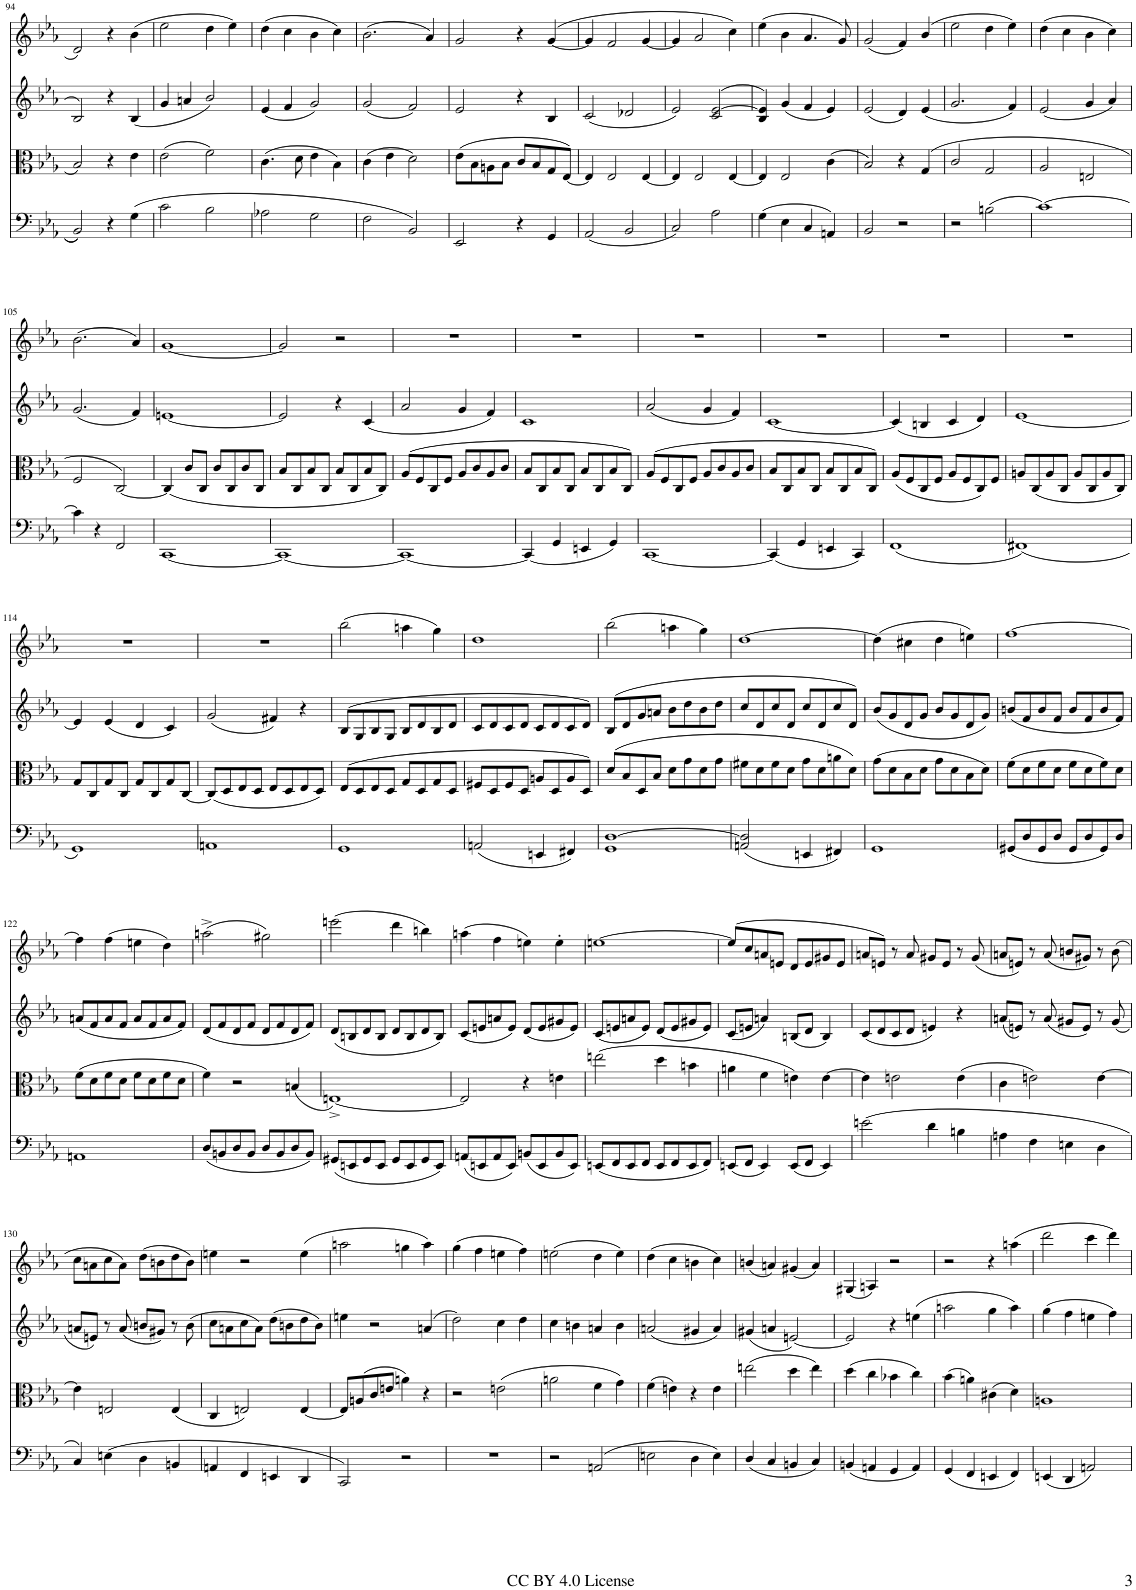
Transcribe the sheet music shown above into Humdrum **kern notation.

**kern	**kern	**kern	**kern
*part4	*part3	*part2	*part1
*staff4	*staff3	*staff2	*staff1
*I"Cello	*I"Viola	*I"Violin II	*I"Violin I
*	*I'Vla	*I'Vln	*I'Vln
!!LO:PB:g=z
*clefF4	*clefC3	*clefG2	*clefG2
*k[b-e-a-]	*k[b-e-a-]	*k[b-e-a-]	*k[b-e-a-]
*M4/4	*M4/4	*M4/4	*M4/4
*met(c)	*met(c)	*met(c)	*met(c)
=94	=94	=94	=94
2BB-/	2B-/	2B-/	2d/
4r	4r	4r	4r
(>4G\	4e-\	(4B-/	(>4b-\
=95	=95	=95	=95
2c\	(>2e-\	4g/	2ee-\
.	.	4an/	.
2B-\	2f\)	2b-/)	4dd\
.	.	.	4ee-\)
=96	=96	=96	=96
2A-X\	(>4.c\	(4e-/	(>4dd\
.	.	4f/	4cc\
.	8d\	.	.
2G\	4e-\	2g/)	4b-\
.	4B-\)	.	4cc\)
=97	=97	=97	=97
2F\	(>4c\	(2g/	(>2.b-\
.	4e-\	.	.
2BB-/)	2d\)	2f/)	.
.	.	.	4a-/)
=98	=98	=98	=98
2EE-/	(>8e-\L	2e-/	2g/
.	8B-\	.	.
.	8An\	.	.
.	8B-\J	.	.
4r	8c/L	4r	4r
.	8B-/	.	.
4GG/	8G/	4B-/	(>[4g/
.	[8E-/J)	.	.
=99	=99	=99	=99
(2AA-/	4E-/]	(2c/	4g/]
.	2E-/	.	2f/
2BB-/	.	2d-X/	.
.	[4E-/	.	[4g/
=100	=100	=100	=100
2C/)	4E-/]	2e-/)	4g/]
.	2E-/	.	2a-/
2A-\	.	(>2c/ [2e-/	.
.	[4E-/	.	4cc\)
=101	=101	=101	=101
(>4G\	4E-/]	4B-/ 4e-/])	(>4ee-\
4E-\	2E-/	(4g/	4b-\
4C/	.	4f/	4.a-/
4AAn/)	(>4c\	4e-/)	.
.	.	.	8g/)
=102	=102	=102	=102
2BB-/	2B-/)	(2e-/	(2g/
2r	4r	4d/)	4f/)
.	(>4G/	(4e-/	(4b-/
=103	=103	=103	=103
2r	2c/	2.g/	2ee-\
(>2Bn\	2G/	.	4dd\
.	.	4f/)	4ee-\)
=104	=104	=104	=104
[1c)	2A-/	(2e-/	(>4dd\
.	.	.	4cc\
.	2En/	4g/	4b-\
.	.	4a-/)	4cc\)
!!LO:LB:g=z
=105	=105	=105	=105
4c\]	2F/	(2.g/	(>2.b-\
4r	.	.	.
2FF/	[2C/)	.	.
.	.	4f/)	4a-/)
=106	=106	=106	=106
[1CC	(4C/]	[1en	[1g
.	8c/L	.	.
.	8C/J	.	.
.	8c/L	.	.
.	8C/	.	.
.	8c/	.	.
.	8C/J	.	.
=107	=107	=107	=107
1CC_	8B-/L	2e/]	2g/]
.	8C/	.	.
.	8B-/	.	.
.	8C/J	.	.
.	8B-/L	4r	2r
.	8C/	.	.
.	8B-/	(4c/	.
.	8C/J)	.	.
=108	=108	=108	=108
1CC_	(>8A-/L	2a-/	1r
.	8F/	.	.
.	8C/	.	.
.	8F/J	.	.
.	8A-/L	4g/	.
.	8c/	.	.
.	8A-/	4f/)	.
.	8c/J	.	.
=109	=109	=109	=109
(4CC/]	8B-/L	1c	1r
.	8C/	.	.
4GG/	8B-/	.	.
.	8C/J	.	.
4EEn/	8B-/L	.	.
.	8C/	.	.
4GG/)	8B-/	.	.
.	8C/J)	.	.
=110	=110	=110	=110
[1CC	(>8A-/L	(2a-/	1r
.	8F/	.	.
.	8C/	.	.
.	8F/J	.	.
.	8A-/L	4g/	.
.	8c/	.	.
.	8A-/	4f/)	.
.	8c/J	.	.
=111	=111	=111	=111
(4CC/]	8B-/L	[1c	1r
.	8C/	.	.
4GG/	8B-/	.	.
.	8C/J	.	.
4EEn/	8B-/L	.	.
.	8C/	.	.
4CC/)	8B-/	.	.
.	8C/J)	.	.
=112	=112	=112	=112
(1FF	(8A-/L	(4c/]	1r
.	8F/	.	.
.	8C/	4Bn/	.
.	8F/J	.	.
.	8A-/L	4c/	.
.	8F/	.	.
.	8C/)	4d/)	.
.	8F/J	.	.
=113	=113	=113	=113
(1FF#X)	8An/L	[1e-	1r
.	(8C/	.	.
.	8A/	.	.
.	8C/J	.	.
.	8A/L	.	.
.	8C/	.	.
.	8A/	.	.
.	8C/J)	.	.
!!LO:LB:g=z
=114	=114	=114	=114
1GG)	8G/L	4e-/]	1r
.	8C/	.	.
.	8G/	(4e-/	.
.	8C/J	.	.
.	8G/L	4d/	.
.	8C/	.	.
.	8G/	4c/)	.
.	[8C/J	.	.
=115	=115	=115	=115
1AAn	(8C/L]	(2g/	1r
.	8D/	.	.
.	8E-/	.	.
.	8D/J	.	.
.	8E-/L	4f#X/)	.
.	8D/	.	.
.	8E-/	4r	.
.	8D/J)	.	.
=116	=116	=116	=116
1GG	(>8E-/L	(>8B-/L	(>2bb-\
.	8D/	8G/	.
.	8E-/	8B-/	.
.	8D/J	8G/J	.
.	8G/L	8B-/L	4aan\
.	8D/	8d/	.
.	8G/	8B-/	4gg\)
.	8D/J	8d/J	.
=117	=117	=117	=117
(2AAn/	8F#X/L	8c/L	1dd
.	8D/	8d/	.
.	8F#/	8c/	.
.	8D/J	8d/J	.
4EEn/	8An/L	8c/L	.
.	8D/	8d/	.
4FF#X/)	8A/	8c/	.
.	8D/J)	8d/J)	.
=118	=118	=118	=118
1GG [1D	(>8d/L	(>8B-/L	(>2bb-\
.	8B-/	8d/	.
.	8D/	8g/	.
.	8B-/J	8an/J	.
.	8d\L	8b-\L	4aan\
.	8g\	8dd\	.
.	8d\	8b-\	4gg\)
.	8g\J	8dd\J	.
=119	=119	=119	=119
(2AAn/ 2D/]	8f#X\L	8cc/L	[1dd
.	8d\	8d/	.
.	8f#\	8cc/	.
.	8d\J	8d/J	.
4EEn/	8g\L	8cc/L	.
.	8d\	8d/	.
4FF#X/)	8an\	8cc/	.
.	8d\J)	8d/J)	.
=120	=120	=120	=120
1GG	(>8g\L	(8b-/L	(>4dd\]
.	8d\	8g/	.
.	8B-\	8d/	4cc#X\
.	8d\J	8g/J	.
.	8g\L	8b-/L	4dd\
.	8d\	8g/	.
.	8B-\	8d/	4een\)
.	8d\J)	8g/J)	.
=121	=121	=121	=121
(8GG#X/L	(>8f\L	(8bn/L	[1ff
8D/	8d\	8f/	.
8GG#/	8f\	8b/	.
8D/J	8d\J	8f/J	.
8GG#/L	8f\L	8b/L	.
8D/	8d\	8f/	.
8GG#/)	8f\)	8b/	.
8D/J	8d\J	8f/J)	.
!!LO:LB:g=z
=122	=122	=122	=122
1AAn	(>8f\L	(8an/L	4ff\]
.	8d\	8f/	.
.	8f\	8a/	(>4ff\
.	8d\J	8f/J	.
.	8f\L	8a/L	4een\
.	8d\	8f/	.
.	8f\	8a/	4dd\)
.	8d\J	8f/J)	.
=123	=123	=123	=123
(8D/L	4f\)	(8d/L	(>2aan^\
8BBn/	.	8f/	.
8D/	2r	8d/	.
8BB/J	.	8f/J	.
8D/L	.	8d/L	2gg#X\)
8BB/	.	8f/	.
8D/	(4Bn/	8d/	.
8BB/J)	.	8f/J)	.
=124	=124	=124	=124
(8GG#X/L	[1En^)	(8d/L	(>2eeen\
8EEn/	.	8Bn/	.
8GG#/	.	8d/	.
8EE/J	.	8B/J	.
8GG#/L	.	8d/L	4ddd\
8EE/	.	8B/	.
8GG#/	.	8d/	4bbn\)
8EE/J)	.	8B/J)	.
=125	=125	=125	=125
(8AAn/L	2E/]	(8c/L	(>4aan\
8EEn/	.	8en/	.
8AA/	.	8an/	4ff\
8EE/J)	.	8e/J)	.
(8BBn/L	4r	(8d/L	4een\)
8EE/	.	8e/	.
8BB/	4en\	8g#X/	4ee'\
8EE/J)	.	8e/J)	.
=126	=126	=126	=126
(8EEn/L	(>2een\	(8c/L	[1een
8FF/	.	8en/	.
8EE/	.	8an/	.
8FF/J	.	8e/J)	.
8EE/L	4dd\	(8d/L	.
8FF/	.	8e/	.
8EE/	4bn\	8g#X/	.
8FF/J)	.	8e/J)	.
=127	=127	=127	=127
(8EEn/L	4an\	(8c/L	(>8ee/L]
8FF/J	.	8en/J	8cc/
4EE/)	4f\	4an/)	8an/
.	.	.	8en/J
(8EE/L	4en\)	(8Bn/L	8d/L
8FF/J	.	8d/J	8e/
4EE/)	[4e\	4B/)	8g#X/
.	.	.	8e/J
=128	=128	=128	=128
(>2en\	4e\]	(8c/L	8an/L
.	.	8d/	8en/J)
.	2en\	8c/	8r
.	.	8d/J	8a/
4d\	.	4en/)	8g#X/L
.	.	.	8e/J
4Bn\	(>4e\	4r	8r
.	.	.	(8g#/
=129	=129	=129	=129
4An\	4c\	(8an/L	8an/L
.	.	8en/J)	8en/J)
4F\	2en\)	8r	8r
.	.	(8a/	(8a/
4En\	.	8g#X/L	8bn/L
.	.	8e/J)	8g#X/J)
4D\	[4e\	8r	8r
.	.	(8g#/	(>8b\
!!LO:LB:g=z
=130	=130	=130	=130
4C/)	4e\]	8an/L	8cc\L
.	.	8en/J)	8an\
(>4En\	2En/	8r	8cc\
.	.	(8a/	8a\J)
4D\	.	8bn/L	(>8dd\L
.	.	8g#X/J)	8bn\
4BBn/	(4E/	8r	8dd\
.	.	(>8b\	8b\J)
=131	=131	=131	=131
4AAn/	4C/	8cc\L	4een\
.	.	8an\	.
4FF/	2En/)	8cc\	2r
.	.	8a\J)	.
4EEn/	.	(>8dd\L	.
.	.	8bn\	.
4DD/	[4E/	8dd\	(>4ee\
.	.	8b\J)	.
=132	=132	=132	=132
2CC/)	8E/L]	4een\	2aan\
.	(>8An/	.	.
.	8c/	2r	.
.	8en/J	.	.
2r	4an\)	.	4ggn\
.	4r	(4an/	4aa\)
=133	=133	=133	=133
1r	2r	2dd\)	(>4gg\
.	.	.	4ff\
.	(>2en\	4cc\	4een\
.	.	4dd\	4ff\)
=134	=134	=134	=134
2r	2an\	4cc\	(>2een\
.	.	4bn\	.
(>2AAn/	4f\	4an/	4dd\
.	4g\)	4b\	4ee\)
=135	=135	=135	=135
2En\	(>4f\	(2an/	(>4dd\
.	4en\)	.	4cc\
4D\	4r	4g#X/	4bn\
4E\)	4e\	4a/)	4cc\)
=136	=136	=136	=136
(4D/	(>2een\	(4g#X/	(4bn/
4C/	.	4an/	4an/)
4BBn/	4dd\	[2en/)	(4g#X/
4C/)	4ee\)	.	4a/)
=137	=137	=137	=137
(4BBn/	(>4dd\	2e/]	(4G#X/
4AAn/	4cc\	.	4An/)
4GG/	4b-X\	4r	2r
4AA/)	4cc\)	(>4een\	.
=138	=138	=138	=138
(4GG/	(>4b-\	2aan\	2r
4FF/	4an\)	.	.
4EEn/	(>4c#X\	4gg\	4r
4FF/)	4d\)	4aa\)	(>4aan\
=139	=139	=139	=139
(4EEn/	1An	(>4gg\	2ddd\
4DD/	.	4ff\	.
2AAn/)	.	4een\	4ccc\
.	.	4ff\)	4ddd\)
=	=	=	=
*-	*-	*-	*-
